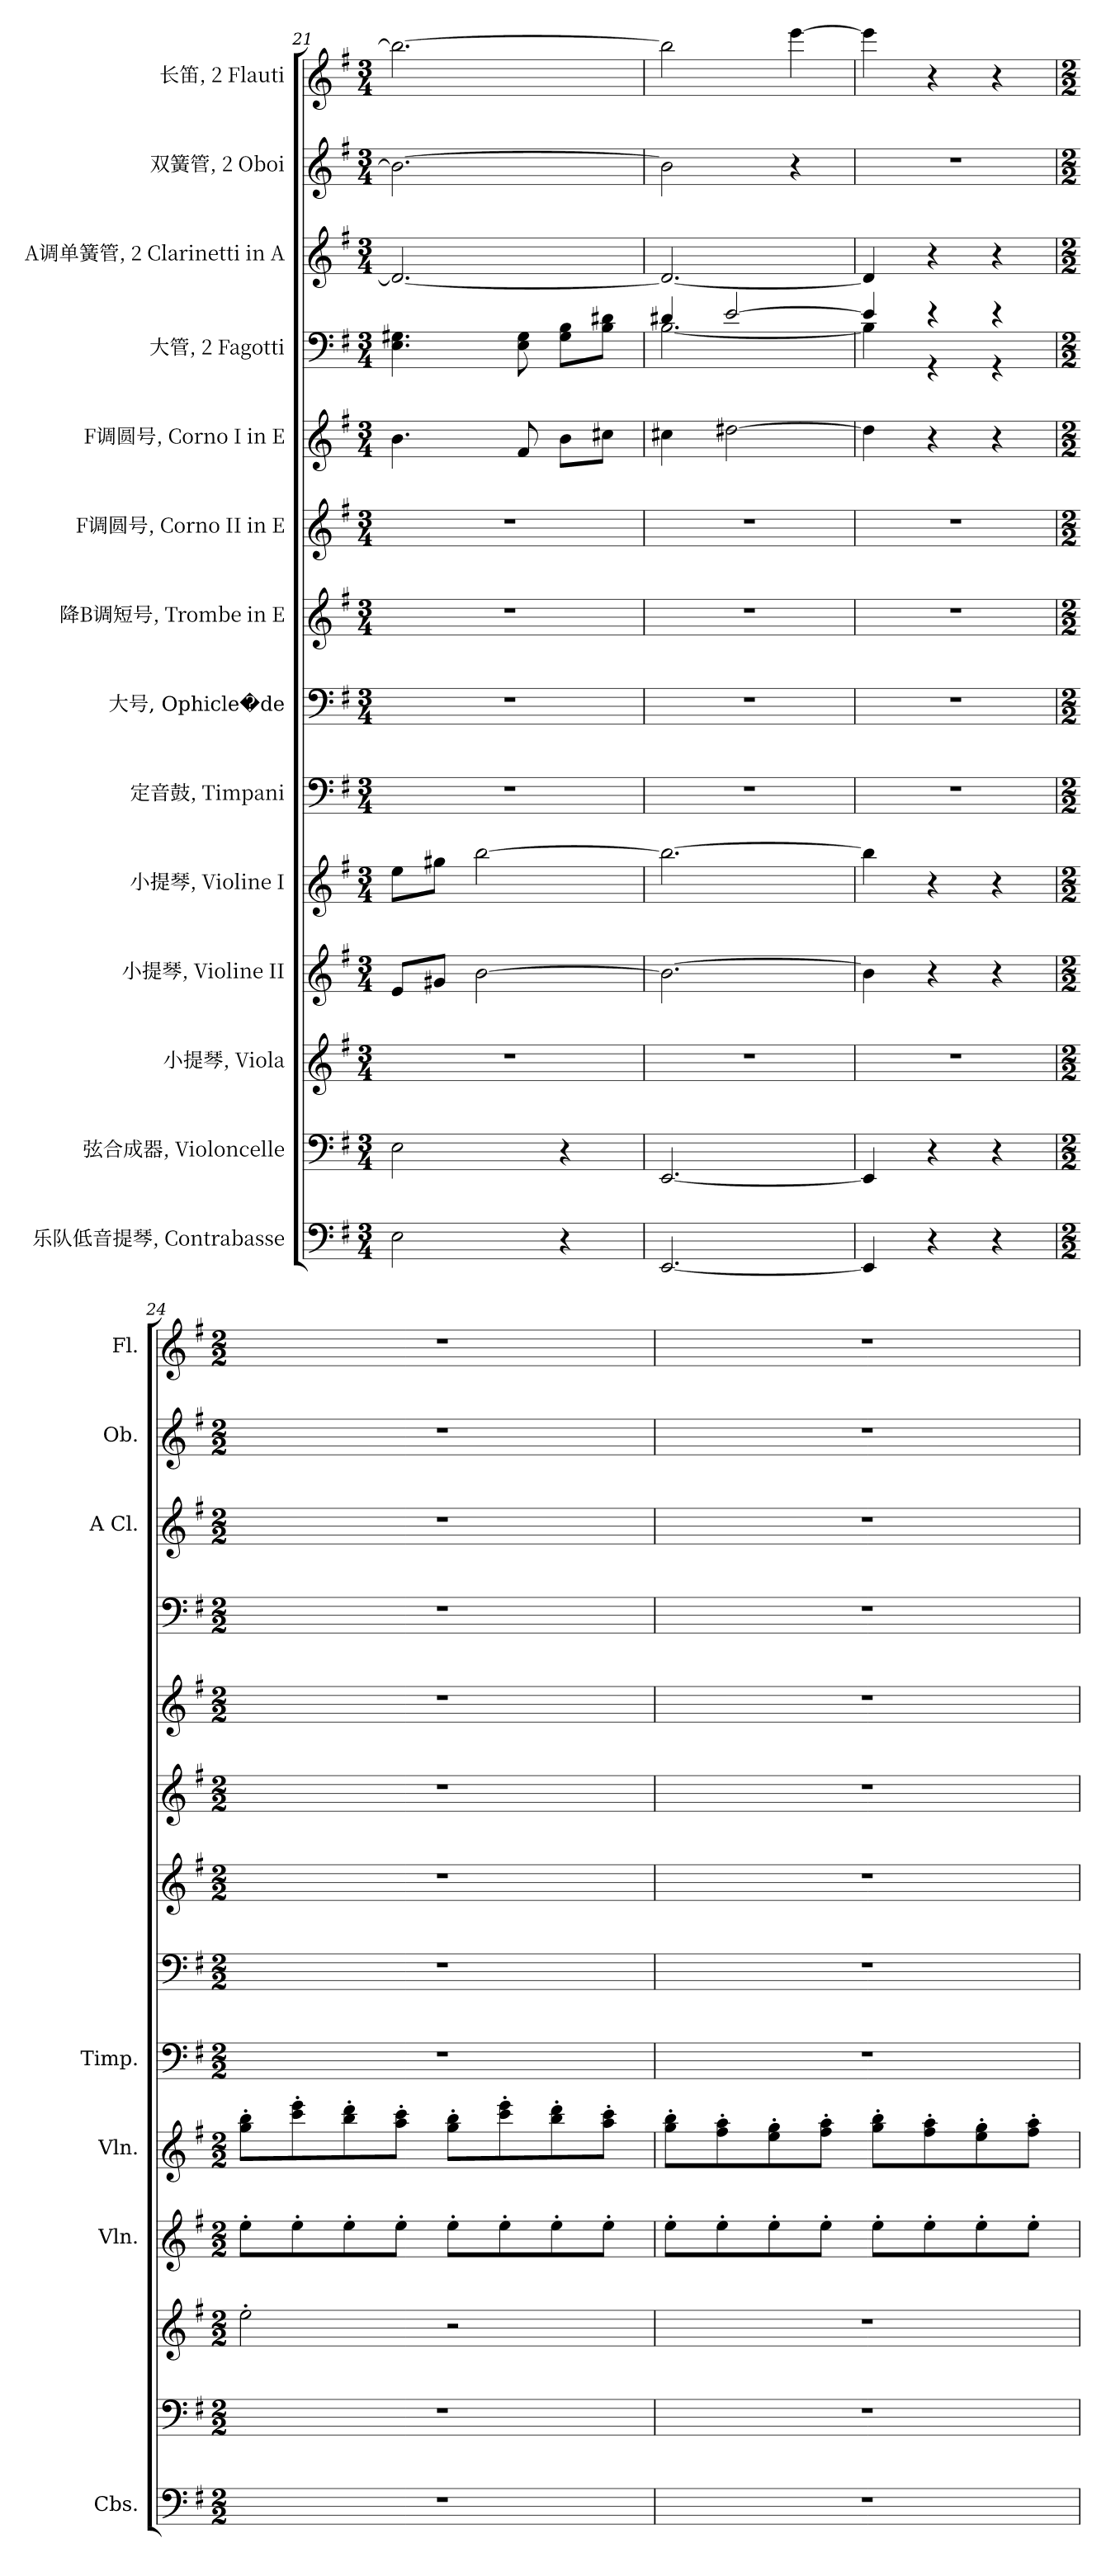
**kern	**kern	**kern	**kern	**kern	**kern	**kern	**kern	**kern	**kern	**kern	**kern	**kern	**kern
*part14	*part13	*part12	*part11	*part10	*part9	*part8	*part7	*part6	*part5	*part4	*part3	*part2	*part1
*staff14	*staff13	*staff12	*staff11	*staff10	*staff9	*staff8	*staff7	*staff6	*staff5	*staff4	*staff3	*staff2	*staff1
*I"乐队低音提琴, Contrabasse	*I"弦合成器, Violoncelle	*I"小提琴, Viola	*I"小提琴, Violine II	*I"小提琴, Violine I	*I"定音鼓, Timpani	*I"大号, Ophicle�de	*I"降B调短号, Trombe in E	*I"F调圆号, Corno II in E	*I"F调圆号, Corno I in E	*I"大管, 2 Fagotti	*I"A调单簧管, 2 Clarinetti in A	*I"双簧管, 2 Oboi	*I"长笛, 2 Flauti
*I'Cbs.	*	*	*I'Vln.	*I'Vln.	*I'Timp.	*	*	*	*	*	*I'A Cl.	*I'Ob.	*I'Fl.
*clefF4	*clefF4	*clefG2	*clefG2	*clefG2	*clefF4	*clefF4	*clefG2	*clefG2	*clefG2	*clefF4	*clefG2	*clefG2	*clefG2
*ITrd7c12	*	*	*	*	*	*	*ITrd1c2	*ITrd4c7	*ITrd4c7	*	*ITrd2c3	*	*
*k[f#]	*k[f#]	*k[f#]	*k[f#]	*k[f#]	*k[f#]	*k[f#]	*k[b-]	*k[]	*k[]	*k[f#]	*k[f#c#g#d#]	*k[f#]	*k[f#]
*M3/4	*M3/4	*M3/4	*M3/4	*M3/4	*M3/4	*M3/4	*M3/4	*M3/4	*M3/4	*M3/4	*M3/4	*M3/4	*M3/4
*MM59	*MM59	*MM59	*MM59	*MM59	*MM59	*MM59	*MM59	*MM59	*MM59	*MM59	*MM59	*MM59	*MM59
=21	=21	=21	=21	=21	=21	=21	=21	=21	=21	=21	=21	=21	=21
2EE\	2E\	2.r	8e/L	8ee\L	2.r	2.r	2.r	2.r	4.e\	4.E\ 4.G#X\	2.B/_	2.b\_	2.bb\_
.	.	.	8g#X/J	8gg#X\J	.	.	.	.	.	.	.	.	.
.	.	.	[2b\	[2bb\	.	.	.	.	.	.	.	.	.
.	.	.	.	.	.	.	.	.	8B/	8E\ 8G#\	.	.	.
4r	4r	.	.	.	.	.	.	.	8e\L	8G#\ 8B\L	.	.	.
.	.	.	.	.	.	.	.	.	8f#X\J	8B\ 8d#X\J	.	.	.
=22	=22	=22	=22	=22	=22	=22	=22	=22	=22	=22	=22	=22	=22
*	*	*	*	*	*	*	*	*	*	*	*	*	*MM59
*	*	*	*	*	*	*	*	*	*	*^	*	*	*
[2.EEE/	[2.EE/	2.r	2.b\_	2.bb\_	2.r	2.r	2.r	2.r	4f#X\	4d#X/	[2.B\	2.B/_	2b\]	2bb\]
.	.	.	.	.	.	.	.	.	[2g#X\	[2e/	.	.	.	.
.	.	.	.	.	.	.	.	.	.	.	.	.	4r	[4eee\
!!LO:PB:g=z
=23	=23	=23	=23	=23	=23	=23	=23	=23	=23	=23	=23	=23	=23	=23
*	*	*	*	*	*	*	*	*	*	*	*	*	*	*MM59
4EEE/]	4EE/]	2.r	4b\]	4bb\]	2.r	2.r	2.r	2.r	4g#\]	4e/]	4B\]	4B/]	2.r	4eee\]
*	*	*	*	*	*	*	*	*	*	*	*	*	*	*MM64
4r	4r	.	4r	4r	.	.	.	.	4r	4r	4r	4r	.	4r
*	*	*	*	*	*	*	*	*	*	*	*	*	*	*MM30
4r	4r	.	4r	4r	.	.	.	.	4r	4r	4r	4r	.	4r
*	*	*	*	*	*	*	*	*	*	*v	*v	*	*	*
=24	=24	=24	=24	=24	=24	=24	=24	=24	=24	=24	=24	=24	=24
*M2/2	*M2/2	*M2/2	*M2/2	*M2/2	*M2/2	*M2/2	*M2/2	*M2/2	*M2/2	*M2/2	*M2/2	*M2/2	*M2/2
*	*	*	*	*	*	*	*	*	*	*	*	*	*MM258
1r	1r	2ee'\	8ee'\L	8gg\' 8bb\'L	1r	1r	1r	1r	1r	1r	1r	1r	1r
.	.	.	8ee'\	8ccc\' 8eee\'	.	.	.	.	.	.	.	.	.
.	.	.	8ee'\	8bb\' 8ddd\'	.	.	.	.	.	.	.	.	.
.	.	.	8ee'\J	8aa\' 8ccc\'J	.	.	.	.	.	.	.	.	.
.	.	2r	8ee'\L	8gg\' 8bb\'L	.	.	.	.	.	.	.	.	.
.	.	.	8ee'\	8ccc\' 8eee\'	.	.	.	.	.	.	.	.	.
.	.	.	8ee'\	8bb\' 8ddd\'	.	.	.	.	.	.	.	.	.
.	.	.	8ee'\J	8aa\' 8ccc\'J	.	.	.	.	.	.	.	.	.
=25	=25	=25	=25	=25	=25	=25	=25	=25	=25	=25	=25	=25	=25
*	*	*	*	*	*	*	*	*	*	*	*	*	*MM258
1r	1r	1r	8ee'\L	8gg\' 8bb\'L	1r	1r	1r	1r	1r	1r	1r	1r	1r
.	.	.	8ee'\	8ff#\' 8aa\'	.	.	.	.	.	.	.	.	.
.	.	.	8ee'\	8ee\' 8gg\'	.	.	.	.	.	.	.	.	.
.	.	.	8ee'\J	8ff#\' 8aa\'J	.	.	.	.	.	.	.	.	.
.	.	.	8ee'\L	8gg\' 8bb\'L	.	.	.	.	.	.	.	.	.
.	.	.	8ee'\	8ff#\' 8aa\'	.	.	.	.	.	.	.	.	.
.	.	.	8ee'\	8ee\' 8gg\'	.	.	.	.	.	.	.	.	.
.	.	.	8ee'\J	8ff#\' 8aa\'J	.	.	.	.	.	.	.	.	.
=	=	=	=	=	=	=	=	=	=	=	=	=	=
*-	*-	*-	*-	*-	*-	*-	*-	*-	*-	*-	*-	*-	*-
